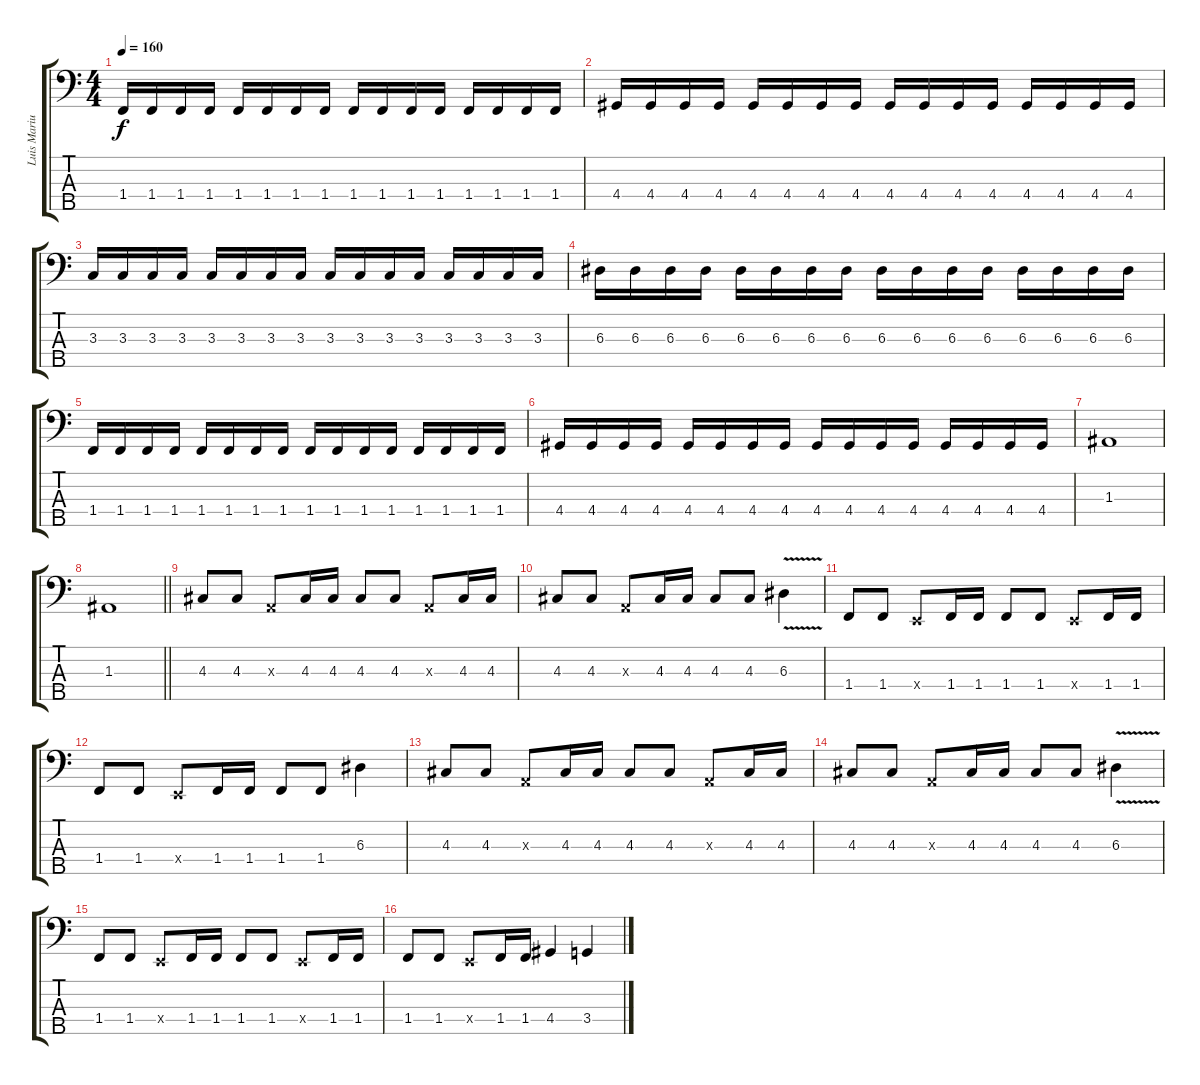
\track ("Luis Mariutti" "Luis Mariu") {instrument electricbassfinger}
\staff {score tabs}
\tuning (G2 D2 A1 E1 B0) {hide}
\ts (4 4)
\tempo 160
\clef f4
\ks c
1.4.16{dy f} 1.4.16 1.4.16 1.4.16 1.4.16 1.4.16 1.4.16 1.4.16 1.4.16 1.4.16 1.4.16 1.4.16 1.4.16 1.4.16 1.4.16 1.4.16 |
4.4.16 4.4.16 4.4.16 4.4.16 4.4.16 4.4.16 4.4.16 4.4.16 4.4.16 4.4.16 4.4.16 4.4.16 4.4.16 4.4.16 4.4.16 4.4.16 |
3.3.16 3.3.16 3.3.16 3.3.16 3.3.16 3.3.16 3.3.16 3.3.16 3.3.16 3.3.16 3.3.16 3.3.16 3.3.16 3.3.16 3.3.16 3.3.16 |
6.3.16 6.3.16 6.3.16 6.3.16 6.3.16 6.3.16 6.3.16 6.3.16 6.3.16 6.3.16 6.3.16 6.3.16 6.3.16 6.3.16 6.3.16 6.3.16 |
1.4.16 1.4.16 1.4.16 1.4.16 1.4.16 1.4.16 1.4.16 1.4.16 1.4.16 1.4.16 1.4.16 1.4.16 1.4.16 1.4.16 1.4.16 1.4.16 |
4.4.16 4.4.16 4.4.16 4.4.16 4.4.16 4.4.16 4.4.16 4.4.16 4.4.16 4.4.16 4.4.16 4.4.16 4.4.16 4.4.16 4.4.16 4.4.16 |
1.3.1 |
\barLineRight lightlight
1.3.1 |
4.3.8 4.3.8 0.3{x}.8 4.3.16 4.3.16 4.3.8 4.3.8 0.3{x}.8 4.3.16 4.3.16 |
4.3.8 4.3.8 0.3{x}.8 4.3.16 4.3.16 4.3.8 4.3.8 6.3{v}.4 |
1.4.8 1.4.8 0.4{x}.8 1.4.16 1.4.16 1.4.8 1.4.8 0.4{x}.8 1.4.16 1.4.16 |
1.4.8 1.4.8 0.4{x}.8 1.4.16 1.4.16 1.4.8 1.4.8 6.3.4 |
4.3.8 4.3.8 0.3{x}.8 4.3.16 4.3.16 4.3.8 4.3.8 0.3{x}.8 4.3.16 4.3.16 |
4.3.8 4.3.8 0.3{x}.8 4.3.16 4.3.16 4.3.8 4.3.8 6.3{v}.4 |
1.4.8 1.4.8 0.4{x}.8 1.4.16 1.4.16 1.4.8 1.4.8 0.4{x}.8 1.4.16 1.4.16 |
1.4.8 1.4.8 0.4{x}.8 1.4.16 1.4.16 4.4.4 3.4.4
